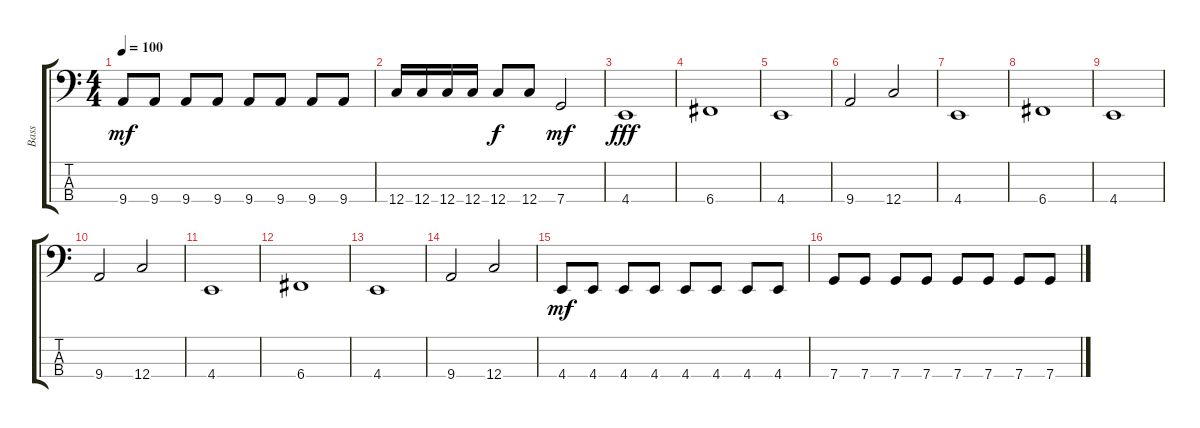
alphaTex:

\track ("Bass" "Bass") {instrument electricbassfinger}
\staff {score tabs}
\tuning (F2 C2 G1 C1) {hide}
\ts (4 4)
\tempo 100
\clef f4
\ks c
9.4.8{dy mf} 9.4.8 9.4.8 9.4.8 9.4.8 9.4.8 9.4.8 9.4.8 |
12.4.16 12.4.16 12.4.16 12.4.16 12.4.8{dy f} 12.4.8 7.4.2{dy mf} |
4.4.1{dy fff} |
6.4.1 |
4.4.1 |
9.4.2 12.4.2 |
4.4.1 |
6.4.1 |
4.4.1 |
9.4.2 12.4.2 |
4.4.1 |
6.4.1 |
4.4.1 |
9.4.2 12.4.2 |
4.4.8{dy mf} 4.4.8 4.4.8 4.4.8 4.4.8 4.4.8 4.4.8 4.4.8 |
7.4.8 7.4.8 7.4.8 7.4.8 7.4.8 7.4.8 7.4.8 7.4.8
